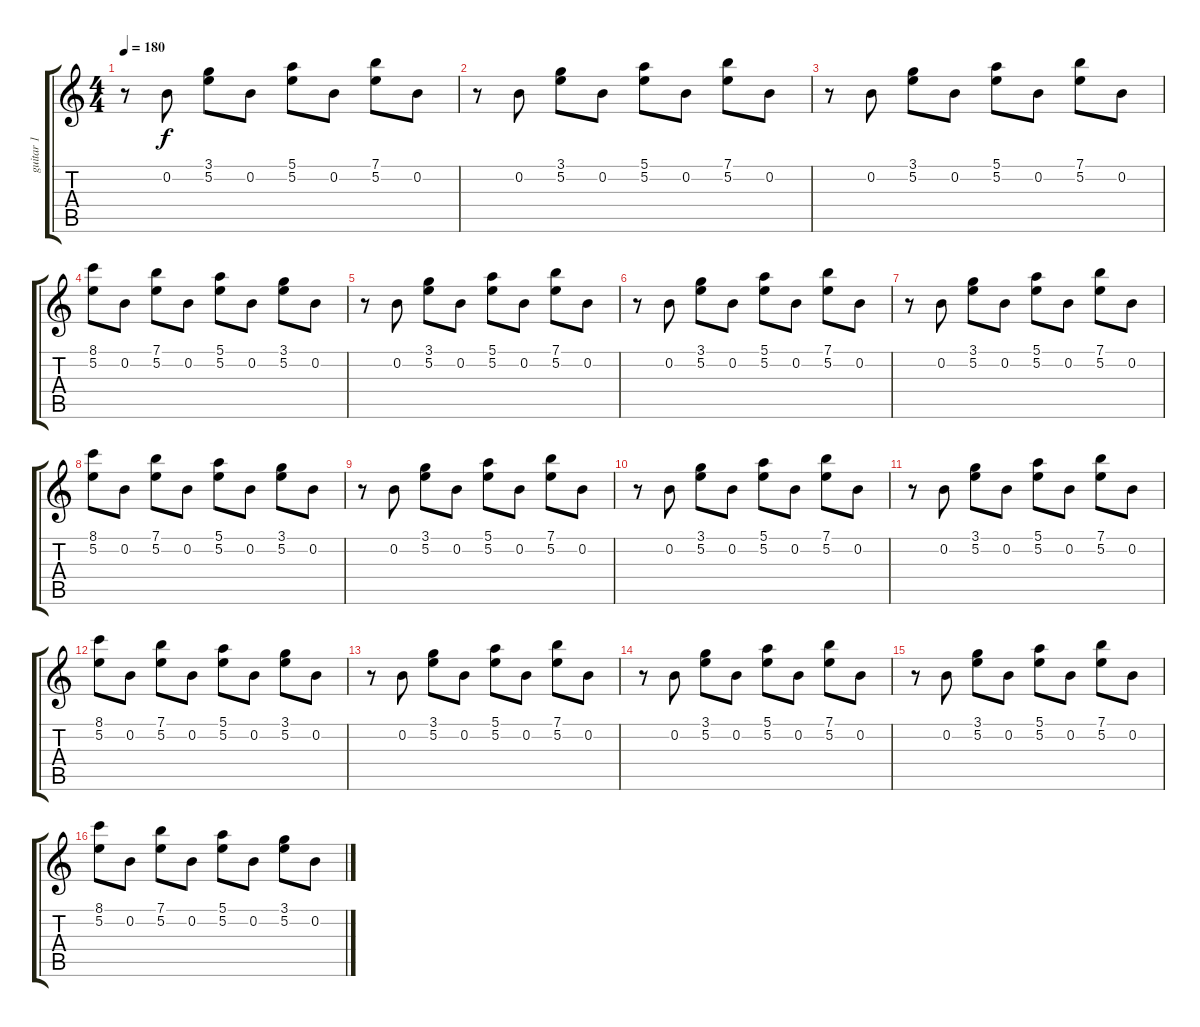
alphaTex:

\track ("guitar 1" "guitar 1") {instrument distortionguitar}
\staff {score tabs}
\tuning (E4 B3 G3 D3 A2 E2) {hide}
\ts (4 4)
\tempo 180
\clef g2
\ks c
r.8{dy f} 0.2.8 (3.1 5.2).8 0.2.8 (5.1 5.2).8 0.2.8 (7.1 5.2).8 0.2.8 |
r.8 0.2.8 (3.1 5.2).8 0.2.8 (5.1 5.2).8 0.2.8 (7.1 5.2).8 0.2.8 |
r.8 0.2.8 (3.1 5.2).8 0.2.8 (5.1 5.2).8 0.2.8 (7.1 5.2).8 0.2.8 |
(8.1 5.2).8 0.2.8 (7.1 5.2).8 0.2.8 (5.1 5.2).8 0.2.8 (3.1 5.2).8 0.2.8 |
r.8 0.2.8 (3.1 5.2).8 0.2.8 (5.1 5.2).8 0.2.8 (7.1 5.2).8 0.2.8 |
r.8 0.2.8 (3.1 5.2).8 0.2.8 (5.1 5.2).8 0.2.8 (7.1 5.2).8 0.2.8 |
r.8 0.2.8 (3.1 5.2).8 0.2.8 (5.1 5.2).8 0.2.8 (7.1 5.2).8 0.2.8 |
(8.1 5.2).8 0.2.8 (7.1 5.2).8 0.2.8 (5.1 5.2).8 0.2.8 (3.1 5.2).8 0.2.8 |
r.8 0.2.8 (3.1 5.2).8 0.2.8 (5.1 5.2).8 0.2.8 (7.1 5.2).8 0.2.8 |
r.8 0.2.8 (3.1 5.2).8 0.2.8 (5.1 5.2).8 0.2.8 (7.1 5.2).8 0.2.8 |
r.8 0.2.8 (3.1 5.2).8 0.2.8 (5.1 5.2).8 0.2.8 (7.1 5.2).8 0.2.8 |
(8.1 5.2).8 0.2.8 (7.1 5.2).8 0.2.8 (5.1 5.2).8 0.2.8 (3.1 5.2).8 0.2.8 |
r.8 0.2.8 (3.1 5.2).8 0.2.8 (5.1 5.2).8 0.2.8 (7.1 5.2).8 0.2.8 |
r.8 0.2.8 (3.1 5.2).8 0.2.8 (5.1 5.2).8 0.2.8 (7.1 5.2).8 0.2.8 |
r.8 0.2.8 (3.1 5.2).8 0.2.8 (5.1 5.2).8 0.2.8 (7.1 5.2).8 0.2.8 |
(8.1 5.2).8 0.2.8 (7.1 5.2).8 0.2.8 (5.1 5.2).8 0.2.8 (3.1 5.2).8 0.2.8
